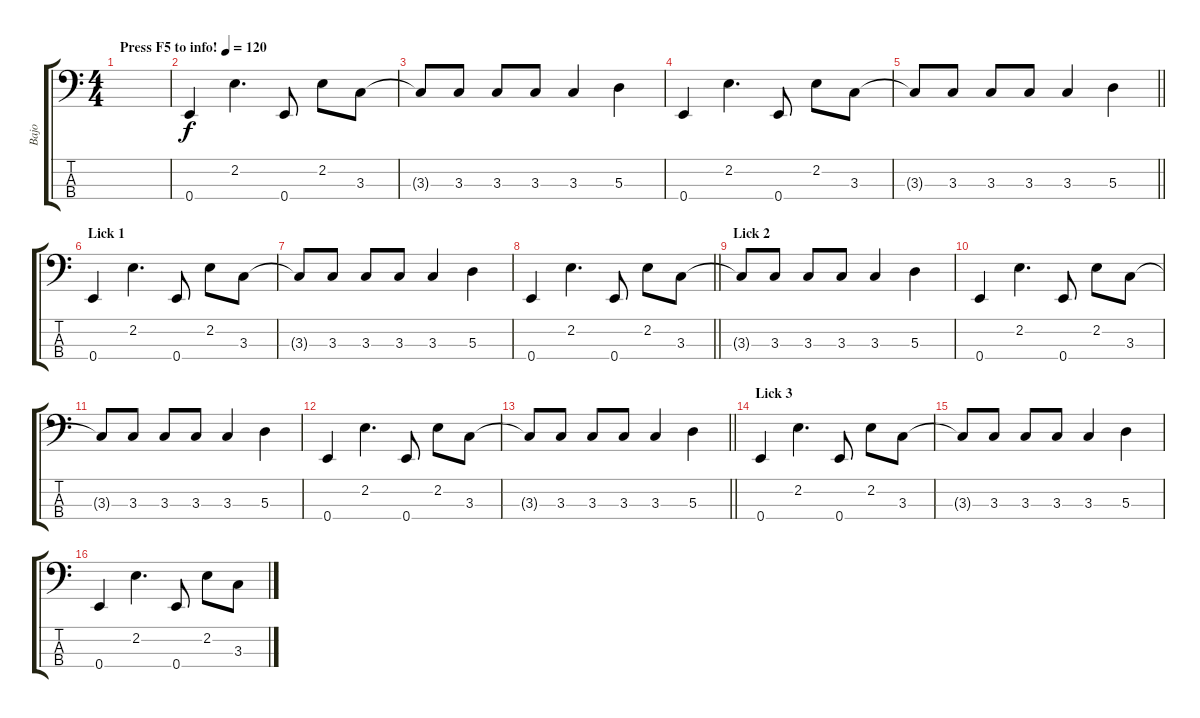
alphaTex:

\track ("Bajo" "Bajo") {instrument electricbassfinger}
\staff {score tabs}
\tuning (G2 D2 A1 E1) {hide}
\ts (4 4)
\tempo (120 "Press F5 to info!")
\clef f4
\ks c
|
0.4.4 2.2.4{d} 0.4.8 2.2.8 3.3.8 |
3.3{t}.8 3.3.8 3.3.8 3.3.8 3.3.4 5.3.4 |
0.4.4 2.2.4{d} 0.4.8 2.2.8 3.3.8 |
\barLineRight lightlight
3.3{t}.8 3.3.8 3.3.8 3.3.8 3.3.4 5.3.4 |
\section ("" "Lick 1")
0.4.4 2.2.4{d} 0.4.8 2.2.8 3.3.8 |
3.3{t}.8 3.3.8 3.3.8 3.3.8 3.3.4 5.3.4 |
\barLineRight lightlight
0.4.4 2.2.4{d} 0.4.8 2.2.8 3.3.8 |
\section ("" "Lick 2 ")
3.3{t}.8 3.3.8 3.3.8 3.3.8 3.3.4 5.3.4 |
0.4.4 2.2.4{d} 0.4.8 2.2.8 3.3.8 |
3.3{t}.8 3.3.8 3.3.8 3.3.8 3.3.4 5.3.4 |
0.4.4 2.2.4{d} 0.4.8 2.2.8 3.3.8 |
\barLineRight lightlight
3.3{t}.8 3.3.8 3.3.8 3.3.8 3.3.4 5.3.4 |
\section ("" "Lick 3")
0.4.4 2.2.4{d} 0.4.8 2.2.8 3.3.8 |
3.3{t}.8 3.3.8 3.3.8 3.3.8 3.3.4 5.3.4 |
0.4.4 2.2.4{d} 0.4.8 2.2.8 3.3.8
